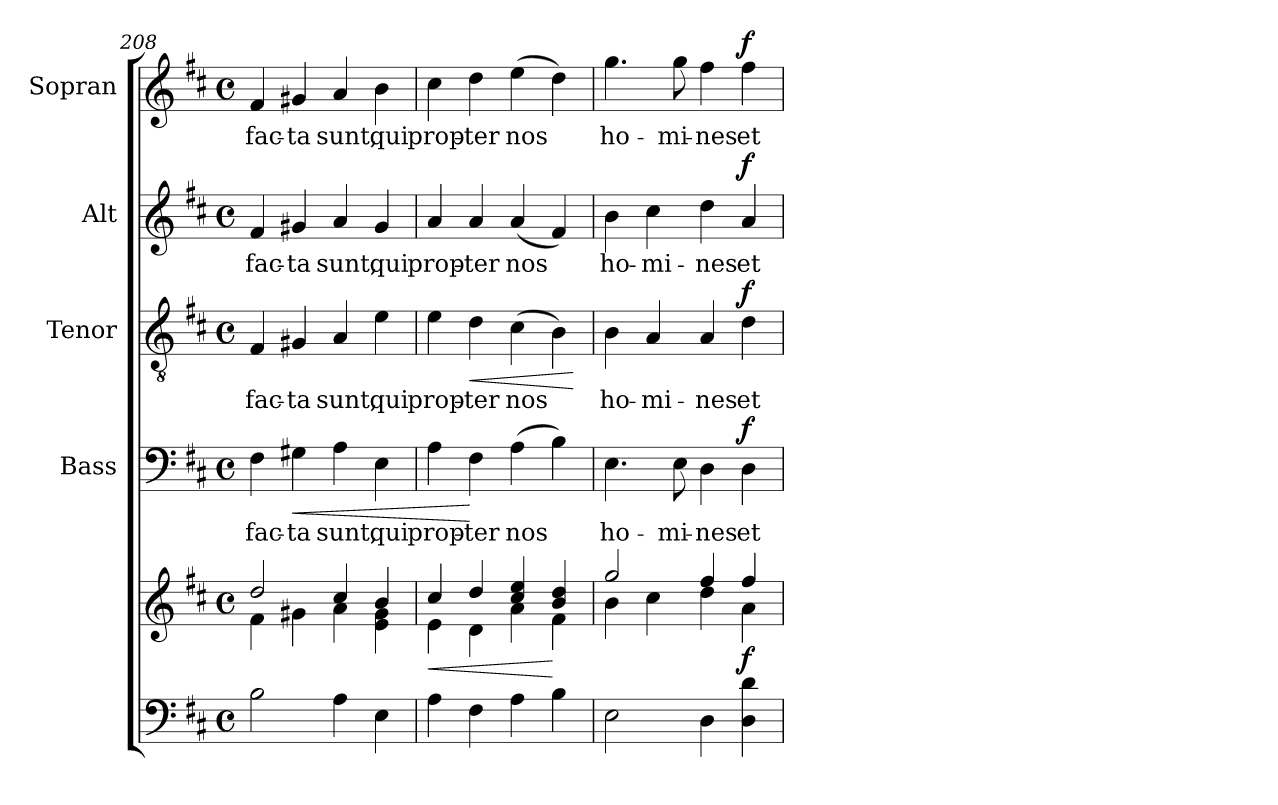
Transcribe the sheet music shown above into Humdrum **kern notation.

**kern	**kern	**dynam	**kern	**text	**dynam	**kern	**text	**dynam	**kern	**text	**dynam	**kern	**text	**dynam
*part5	*part5	*part5	*part4	*part4	*part4	*part3	*part3	*part3	*part2	*part2	*part2	*part1	*part1	*part1
*staff6	*staff5	*staff5/6	*staff4	*staff4	*staff4	*staff3	*staff3	*staff3	*staff2	*staff2	*staff2	*staff1	*staff1	*staff1
*	*	*	*I"Bass	*	*	*I"Tenor	*	*	*I"Alt	*	*	*I"Sopran	*	*
*	*	*	*I'B.	*	*	*I'T.	*	*	*I'A.	*	*	*I'S.	*	*
*clefF4	*clefG2	*	*clefF4	*	*	*clefGv2	*	*	*clefG2	*	*	*clefG2	*	*
*k[f#c#]	*k[f#c#]	*	*k[f#c#]	*	*	*k[f#c#]	*	*	*k[f#c#]	*	*	*k[f#c#]	*	*
*D:	*D:	*	*D:	*	*	*D:	*	*	*D:	*	*	*D:	*	*
*M4/4	*M4/4	*	*M4/4	*	*	*M4/4	*	*	*M4/4	*	*	*M4/4	*	*
*met(c)	*met(c)	*	*met(c)	*	*	*met(c)	*	*	*met(c)	*	*	*met(c)	*	*
=208	=208	=208	=208	=208	=208	=208	=208	=208	=208	=208	=208	=208	=208	=208
*	*^	*	*	*	*	*	*	*	*	*	*	*	*	*
!	!	!	!	!	!LO:LY:b	!	!	!LO:LY:b	!	!	!LO:LY:b	!	!	!LO:LY:b	!
2B\	2dd/	4f#\	.	4F#\	fac-	.	4F#/	fac-	.	4f#/	fac-	.	4f#/	fac-	.
!	!	!	!	!	!LO:LY:b	!LO:HP:b	!	!LO:LY:b	!	!	!LO:LY:b	!	!	!LO:LY:b	!
.	.	4g#X\	.	4G#X\	-ta	<	4G#X/	-ta	.	4g#X/	-ta	.	4g#X/	-ta	.
!	!	!	!	!	!LO:LY:b	!	!	!LO:LY:b	!	!	!LO:LY:b	!	!	!LO:LY:b	!
4A\	4cc#/	4a\	.	4A\	sunt,	.	4A/	sunt,	.	4a/	sunt,	.	4a/	sunt,	.
!	!	!	!	!	!LO:LY:b	!	!	!LO:LY:b	!	!	!LO:LY:b	!	!	!LO:LY:b	!
4E\	4b/	4e\ 4g#\	.	4E\	qui	.	4e\	qui	.	4g#/	qui	.	4b\	qui	.
=209	=209	=209	=209	=209	=209	=209	=209	=209	=209	=209	=209	=209	=209	=209	=209
!	!	!	!LO:HP:b	!	!LO:LY:b	!	!	!LO:LY:b	!	!	!LO:LY:b	!	!	!LO:LY:b	!
4A\	4cc#/	4e\	<	4A\	prop-	.	4e\	prop-	.	4a/	prop-	.	4cc#\	prop-	.
!	!	!	!	!	!LO:LY:b	!	!	!LO:LY:b	!LO:HP:b	!	!LO:LY:b	!	!	!LO:LY:b	!
4F#\	4dd/	4d\	.	4F#\	-ter	[	4d\	-ter	<	4a/	-ter	.	4dd\	-ter	.
!	!	!	!	!	!LO:LY:b	!	!	!LO:LY:b	!	!	!LO:LY:b	!	!	!LO:LY:b	!
4A\	4cc#/ 4ee/	4a\	.	(>4A\	nos	.	(>4c#\	nos	.	(<4a/	nos	.	(>4ee\	nos	.
4B\	4b/ 4dd/	4f#\	[	4B\)	.	.	4B\)	.	.	4f#/)	.	.	4dd\)	.	.
*	*v	*v	*	*	*	*	*	*	*	*	*	*	*	*	*
.	.	.	.	.	.	.	.	[	.	.	.	.	.	.
=210	=210	=210	=210	=210	=210	=210	=210	=210	=210	=210	=210	=210	=210	=210
*	*^	*	*	*	*	*	*	*	*	*	*	*	*	*
!	!	!	!	!	!LO:LY:b	!	!	!LO:LY:b	!	!	!LO:LY:b	!	!	!LO:LY:b	!
2E\	2gg/	4b\	.	4.E\	ho-	.	4B\	ho-	.	4b\	ho-	.	4.gg\	ho-	.
!	!	!	!	!	!	!	!	!LO:LY:b	!	!	!LO:LY:b	!	!	!	!
.	.	4cc#\	.	.	.	.	4A/	-mi-	.	4cc#\	-mi-	.	.	.	.
!	!	!	!	!	!LO:LY:b	!	!	!	!	!	!	!	!	!LO:LY:b	!
.	.	.	.	8E\	-mi-	.	.	.	.	.	.	.	8gg\	-mi-	.
!	!	!	!	!	!LO:LY:b	!	!	!LO:LY:b	!	!	!LO:LY:b	!	!	!LO:LY:b	!
4D\	4ff#/	4dd\	.	4D\	-nes	.	4A/	-nes	.	4dd\	-nes	.	4ff#\	-nes	.
!	!	!	!LO:DY:b	!	!LO:LY:b	!LO:DY:a	!	!LO:LY:b	!LO:DY:a	!	!LO:LY:b	!LO:DY:a	!	!LO:LY:b	!LO:DY:a
4D\ 4d\	4ff#/	4a\	f	4D\	et	f	4d\	et	f	4a/	et	f	4ff#\	et	f
*	*v	*v	*	*	*	*	*	*	*	*	*	*	*	*	*
=	=	=	=	=	=	=	=	=	=	=	=	=	=	=
*-	*-	*-	*-	*-	*-	*-	*-	*-	*-	*-	*-	*-	*-	*-
